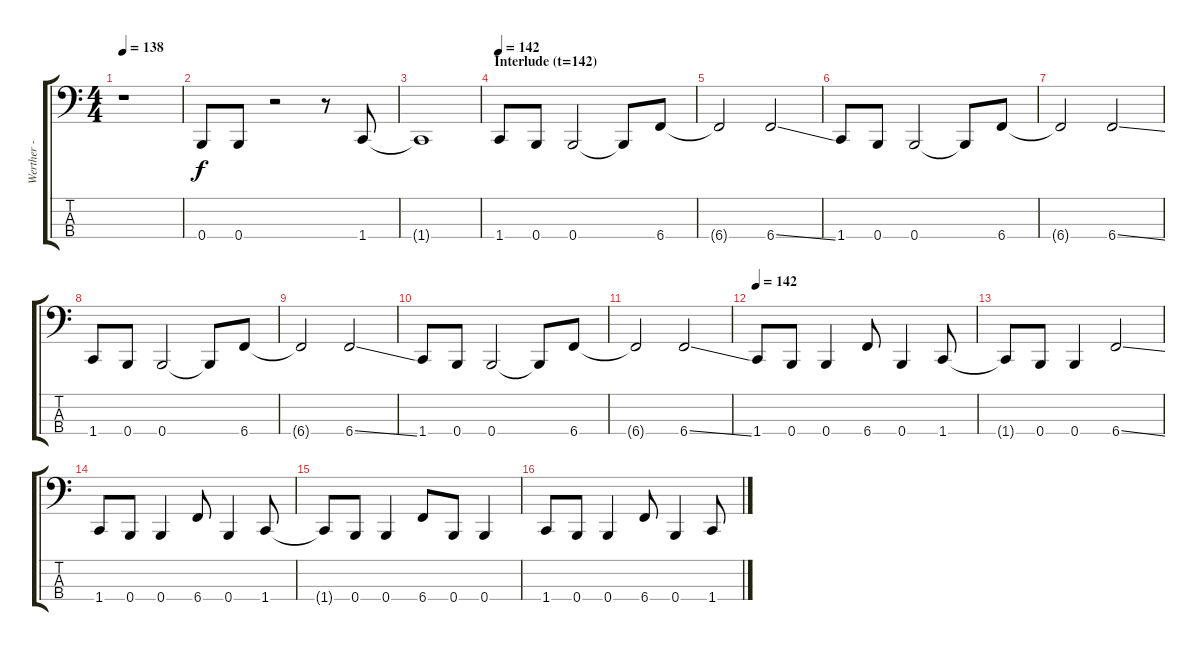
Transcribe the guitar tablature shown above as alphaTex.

\track ("Werther - Basse" "Werther - ") {instrument electricbasspick}
\staff {score tabs}
\tuning (E2 B1 Gb1 B0) {hide}
\ts (4 4)
\tempo 138
\clef f4
\ks c
r.1{dy f} |
0.4.8 0.4.8 r.2 r.8 1.4.8 |
1.4{t}.1 |
\section ("" "Interlude (t=142)")
\tempo 142
1.4.8{volume 16 balance 8 instrument electricbasspick} 0.4.8 0.4.2 0.4{t}.8 6.4.8 |
6.4{t}.2 6.4{ss}.2 |
1.4.8 0.4.8 0.4.2 0.4{t}.8 6.4.8 |
6.4{t}.2 6.4{ss}.2 |
1.4.8 0.4.8 0.4.2 0.4{t}.8 6.4.8 |
6.4{t}.2 6.4{ss}.2 |
1.4.8 0.4.8 0.4.2 0.4{t}.8 6.4.8 |
6.4{t}.2 6.4{ss}.2 |
\section ("" "")
\tempo 142
1.4.8 0.4.8 0.4.4 6.4.8 0.4.4 1.4.8 |
1.4{t}.8 0.4.8 0.4.4 6.4{ss}.2 |
1.4.8 0.4.8 0.4.4 6.4.8 0.4.4 1.4.8 |
1.4{t}.8 0.4.8 0.4.4 6.4.8 0.4.8 0.4.4 |
1.4.8 0.4.8 0.4.4 6.4.8 0.4.4 1.4.8
